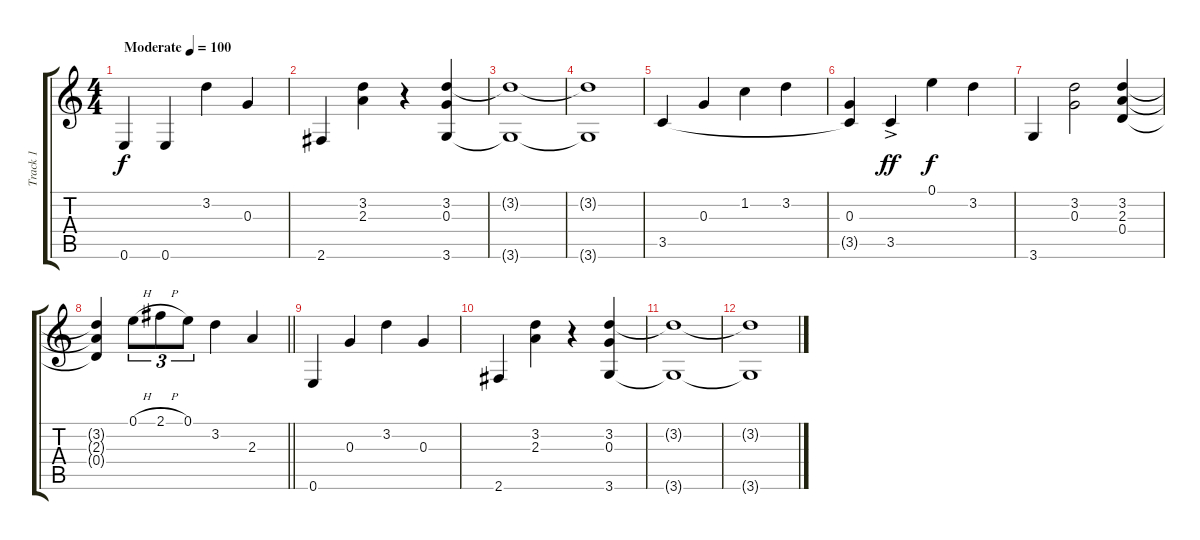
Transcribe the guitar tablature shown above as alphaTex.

\track ("Track 1" "Track 1") {instrument acousticguitarsteel}
\staff {score tabs}
\tuning (E4 B3 G3 D3 A2 E2) {hide}
\ts (4 4)
\tempo (100 "Moderate")
\clef g2
\ks c
0.6.4{dy f instrument acousticguitarsteel} 0.6.4 3.2.4 0.3.4 |
2.6.4 (3.2 2.3).4 r.4 (3.2 0.3 3.6).4 |
(3.2{t} 3.6{t}).1 |
(3.2{t} 3.6{t}).1 |
3.5.4 0.3.4 1.2.4 3.2.4 |
(0.3 3.5{t}).4 3.5{ac}.4{dy ff} 0.1.4{dy f} 3.2.4 |
3.6.4 (3.2 0.3).2 (3.2 2.3 0.4).4 |
\barLineRight lightlight
(3.2{t} 2.3{t} 0.4{t}).4 0.1{h}.8{tu (3 2)} 2.1{h}.8{tu (3 2)} 0.1.8{tu (3 2)} 3.2.4 2.3.4 |
0.6.4 0.3.4 3.2.4 0.3.4 |
2.6.4 (3.2 2.3).4 r.4 (3.2 0.3 3.6).4 |
(3.2{t} 3.6{t}).1 |
(3.2{t} 3.6{t}).1
